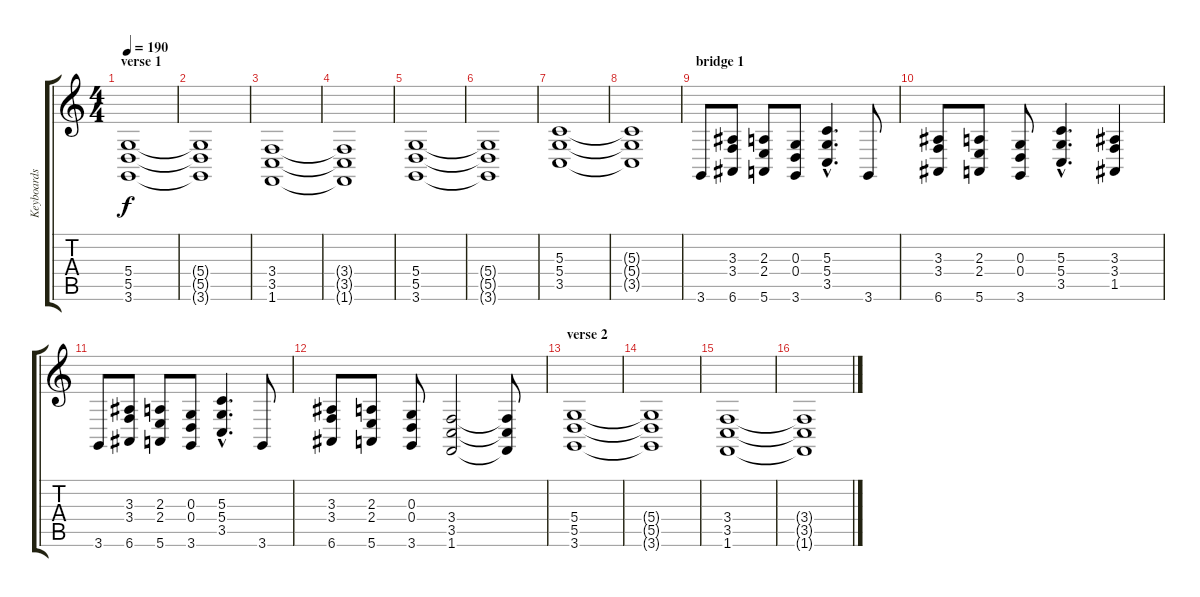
\track ("Keyboards and Synths (Lord)" "Keyboards ") {instrument drawbarorgan}
\staff {score tabs}
\tuning (E4 B3 G3 D3 A2 E2) {hide}
\ts (4 4)
\section ("" "verse 1")
\tempo 190
\clef g2
\ks c
(5.4 5.5 3.6).1{dy f} |
(5.4{t} 5.5{t} 3.6{t}).1 |
(3.4 3.5 1.6).1 |
(3.4{t} 3.5{t} 1.6{t}).1 |
(5.4 5.5 3.6).1 |
(5.4{t} 5.5{t} 3.6{t}).1 |
(5.3 5.4 3.5).1 |
(5.3{t} 5.4{t} 3.5{t}).1 |
\section ("" "bridge 1")
3.6.8 (3.3 3.4 6.6).8 (2.3 2.4 5.6).8 (0.3 0.4 3.6).8 (5.3{hac} 5.4{hac} 3.5{hac}).4{d} 3.6.8 |
(3.3 3.4 6.6).8 (2.3 2.4 5.6).8 (0.3 0.4 3.6).8 (5.3{hac} 5.4{hac} 3.5{hac}).4{d} (3.3 3.4 1.5).4 |
3.6.8 (3.3 3.4 6.6).8 (2.3 2.4 5.6).8 (0.3 0.4 3.6).8 (5.3{hac} 5.4{hac} 3.5{hac}).4{d} 3.6.8 |
(3.3 3.4 6.6).8 (2.3 2.4 5.6).8 (0.3 0.4 3.6).8 (3.4 3.5 1.6).2 (3.4{t} 3.5{t} 1.6{t}).8 |
\section ("" "verse 2")
(5.4 5.5 3.6).1 |
(5.4{t} 5.5{t} 3.6{t}).1 |
(3.4 3.5 1.6).1 |
(3.4{t} 3.5{t} 1.6{t}).1
